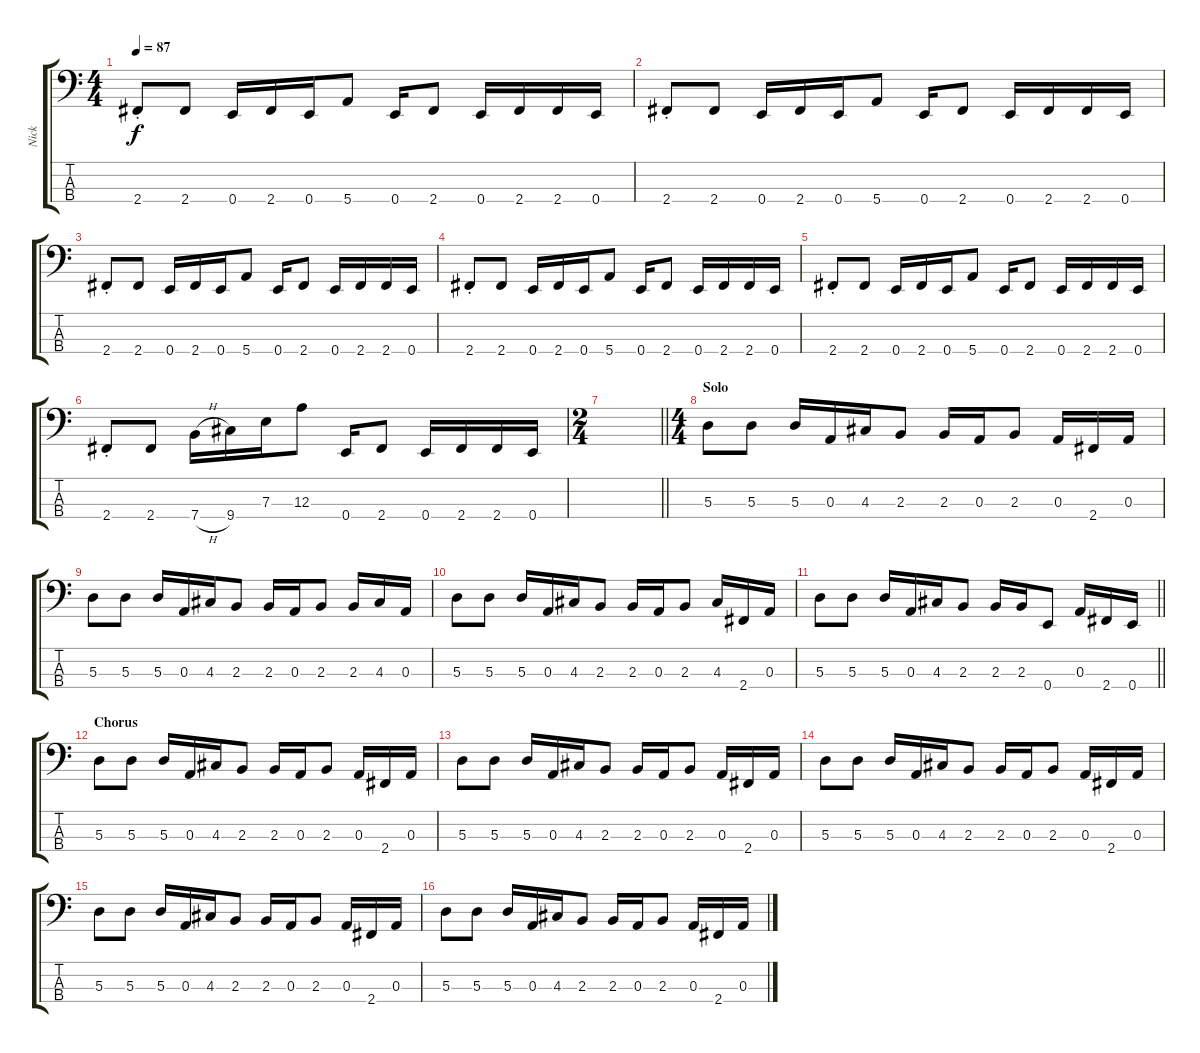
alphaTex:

\track ("Nick" "Nick") {instrument electricbasspick}
\staff {score tabs}
\tuning (G2 D2 A1 E1) {hide}
\ts (4 4)
\tempo 87
\clef f4
\ks c
2.4{st}.8{dy f} 2.4.8 0.4.16 2.4.16 0.4.16 5.4.8 0.4.16 2.4.8 0.4.16 2.4.16 2.4.16 0.4.16 |
2.4{st}.8 2.4.8 0.4.16 2.4.16 0.4.16 5.4.8 0.4.16 2.4.8 0.4.16 2.4.16 2.4.16 0.4.16 |
2.4{st}.8 2.4.8 0.4.16 2.4.16 0.4.16 5.4.8 0.4.16 2.4.8 0.4.16 2.4.16 2.4.16 0.4.16 |
2.4{st}.8 2.4.8 0.4.16 2.4.16 0.4.16 5.4.8 0.4.16 2.4.8 0.4.16 2.4.16 2.4.16 0.4.16 |
2.4{st}.8 2.4.8 0.4.16 2.4.16 0.4.16 5.4.8 0.4.16 2.4.8 0.4.16 2.4.16 2.4.16 0.4.16 |
2.4{st}.8 2.4.8 7.4{h}.16 9.4.16 7.3.16 12.3.8 0.4.16 2.4.8 0.4.16 2.4.16 2.4.16 0.4.16 |
\ts (2 4)
\barLineRight lightlight
|
\ts (4 4)
\section ("" "Solo")
5.3.8 5.3.8 5.3.16 0.3.16 4.3.16 2.3.8 2.3.16 0.3.16 2.3.8 0.3.16 2.4.16 0.3.16 |
5.3.8 5.3.8 5.3.16 0.3.16 4.3.16 2.3.8 2.3.16 0.3.16 2.3.8 2.3.16 4.3.16 0.3.16 |
5.3.8 5.3.8 5.3.16 0.3.16 4.3.16 2.3.8 2.3.16 0.3.16 2.3.8 4.3.16 2.4.16 0.3.16 |
\barLineRight lightlight
5.3.8 5.3.8 5.3.16 0.3.16 4.3.16 2.3.8 2.3.16 2.3.16 0.4.8 0.3.16 2.4.16 0.4.16 |
\section ("" "Chorus")
5.3.8 5.3.8 5.3.16 0.3.16 4.3.16 2.3.8 2.3.16 0.3.16 2.3.8 0.3.16 2.4.16 0.3.16 |
5.3.8 5.3.8 5.3.16 0.3.16 4.3.16 2.3.8 2.3.16 0.3.16 2.3.8 0.3.16 2.4.16 0.3.16 |
5.3.8 5.3.8 5.3.16 0.3.16 4.3.16 2.3.8 2.3.16 0.3.16 2.3.8 0.3.16 2.4.16 0.3.16 |
5.3.8 5.3.8 5.3.16 0.3.16 4.3.16 2.3.8 2.3.16 0.3.16 2.3.8 0.3.16 2.4.16 0.3.16 |
5.3.8 5.3.8 5.3.16 0.3.16 4.3.16 2.3.8 2.3.16 0.3.16 2.3.8 0.3.16 2.4.16 0.3.16
